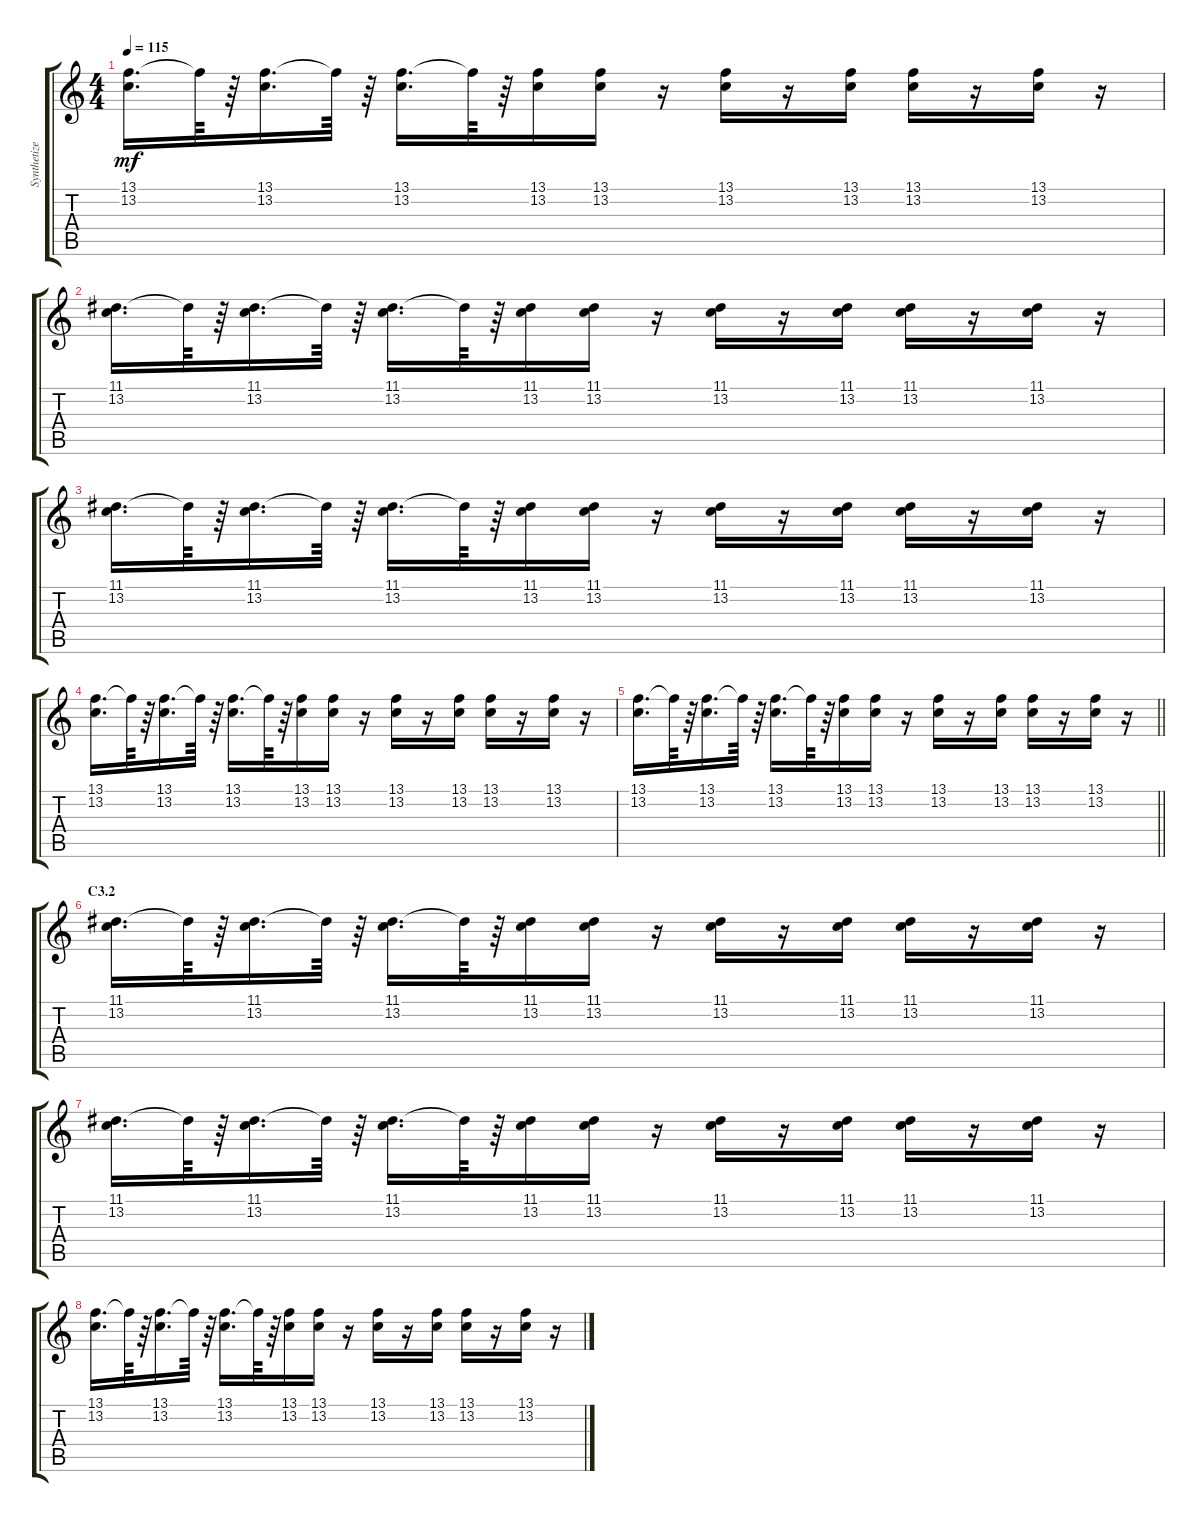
\track ("Synthetizer III" "Synthetize") {instrument lead2sawtooth}
\staff {score tabs}
\tuning (E4 B3 G3 D3 A2 E2) {hide}
\ts (4 4)
\tempo 115
\clef g2
\ks c
(13.1 13.2).16{d dy mf} 13.1{t}.64 r.64 (13.1 13.2).16{d} 13.1{t}.64 r.64 (13.1 13.2).16{d} 13.1{t}.64 r.64 (13.1 13.2).16 (13.1 13.2).16 r.16 (13.1 13.2).16 r.16 (13.1 13.2).16 (13.1 13.2).16 r.16 (13.1 13.2).16 r.16 |
(11.1 13.2).16{d} 11.1{t}.64 r.64 (11.1 13.2).16{d} 11.1{t}.64 r.64 (11.1 13.2).16{d} 11.1{t}.64 r.64 (11.1 13.2).16 (11.1 13.2).16 r.16 (11.1 13.2).16 r.16 (11.1 13.2).16 (11.1 13.2).16 r.16 (11.1 13.2).16 r.16 |
(11.1 13.2).16{d} 11.1{t}.64 r.64 (11.1 13.2).16{d} 11.1{t}.64 r.64 (11.1 13.2).16{d} 11.1{t}.64 r.64 (11.1 13.2).16 (11.1 13.2).16 r.16 (11.1 13.2).16 r.16 (11.1 13.2).16 (11.1 13.2).16 r.16 (11.1 13.2).16 r.16 |
(13.1 13.2).16{d} 13.1{t}.64 r.64 (13.1 13.2).16{d} 13.1{t}.64 r.64 (13.1 13.2).16{d} 13.1{t}.64 r.64 (13.1 13.2).16 (13.1 13.2).16 r.16 (13.1 13.2).16 r.16 (13.1 13.2).16 (13.1 13.2).16 r.16 (13.1 13.2).16 r.16 |
\barLineRight lightlight
(13.1 13.2).16{d} 13.1{t}.64 r.64 (13.1 13.2).16{d} 13.1{t}.64 r.64 (13.1 13.2).16{d} 13.1{t}.64 r.64 (13.1 13.2).16 (13.1 13.2).16 r.16 (13.1 13.2).16 r.16 (13.1 13.2).16 (13.1 13.2).16 r.16 (13.1 13.2).16 r.16 |
\section ("" "C3.2")
(11.1 13.2).16{d} 11.1{t}.64 r.64 (11.1 13.2).16{d} 11.1{t}.64 r.64 (11.1 13.2).16{d} 11.1{t}.64 r.64 (11.1 13.2).16 (11.1 13.2).16 r.16 (11.1 13.2).16 r.16 (11.1 13.2).16 (11.1 13.2).16 r.16 (11.1 13.2).16 r.16 |
(11.1 13.2).16{d} 11.1{t}.64 r.64 (11.1 13.2).16{d} 11.1{t}.64 r.64 (11.1 13.2).16{d} 11.1{t}.64 r.64 (11.1 13.2).16 (11.1 13.2).16 r.16 (11.1 13.2).16 r.16 (11.1 13.2).16 (11.1 13.2).16 r.16 (11.1 13.2).16 r.16 |
(13.1 13.2).16{d} 13.1{t}.64 r.64 (13.1 13.2).16{d} 13.1{t}.64 r.64 (13.1 13.2).16{d} 13.1{t}.64 r.64 (13.1 13.2).16 (13.1 13.2).16 r.16 (13.1 13.2).16 r.16 (13.1 13.2).16 (13.1 13.2).16 r.16 (13.1 13.2).16 r.16
